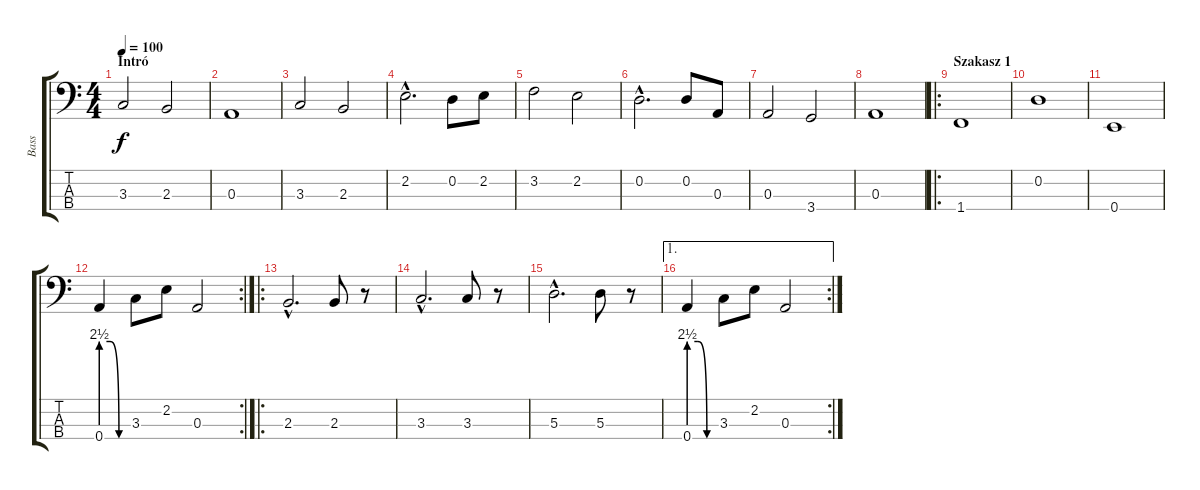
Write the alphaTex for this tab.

\track ("Bass" "Bass") {instrument electricbassfinger}
\staff {score tabs}
\tuning (G2 D2 A1 E1) {hide}
\ts (4 4)
\section ("" "Intró")
\tempo 100
\clef f4
\ks c
3.3.2{dy f instrument electricbassfinger} 2.3.2 |
0.3.1 |
3.3.2 2.3.2 |
2.2{hac}.2{d} 0.2.8 2.2.8 |
3.2.2 2.2.2 |
0.2{hac}.2{d} 0.2.8 0.3.8 |
0.3.2 3.4.2 |
0.3.1 |
\ro
\section ("" "Szakasz 1")
1.4.1 |
0.2.1 |
0.4.1 |
\rc 2
0.4{be (custom 0 10 20 10 40 0 60 0)}.4 3.3.8 2.2.8 0.3.2 |
\ro
2.3{hac}.2{d} 2.3.8 r.8 |
3.3{hac}.2{d} 3.3.8 r.8 |
5.3{hac}.2{d} 5.3.8 r.8 |
\ae 1
\rc 2
0.4{be (custom 0 10 20 10 40 0 60 0)}.4 3.3.8 2.2.8 0.3.2
